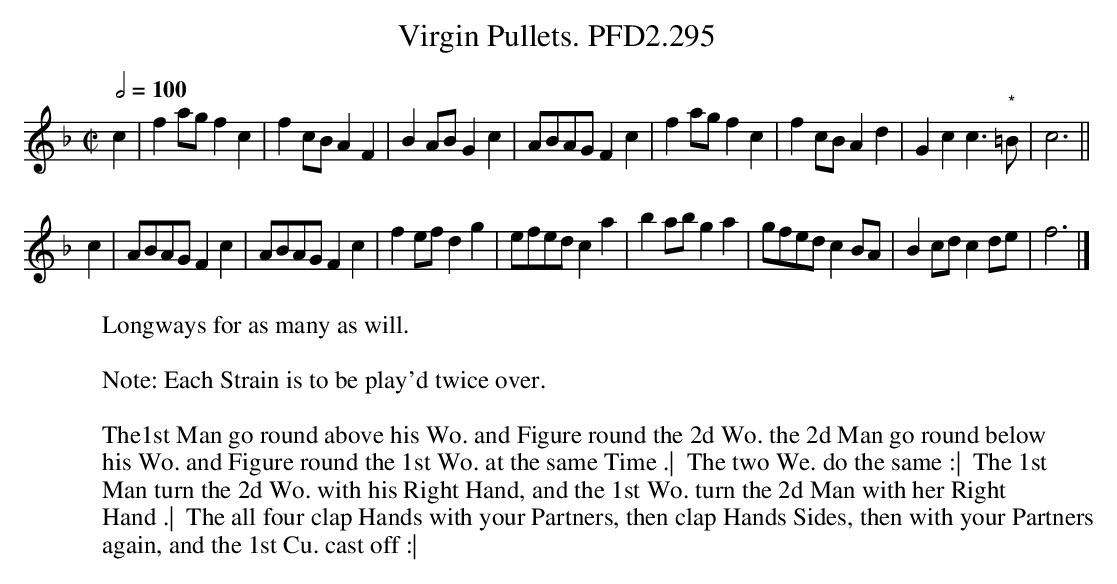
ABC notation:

X:1
T:Virgin Pullets. PFD2.295
W:Longways for as many as will.
L:1/4
M:C|
Q:1/2=100
K:F
c|fa/g/ fc|f c/B/ AF|BA/B/ Gc|A/B/A/G/ Fc|f a/g/ fc|f c/B/ Ad|Gcc>"*"=B|c3||
c|A/B/A/G/ Fc|A/B/A/G/ Fc|f e/f/ dg|e/f/e/d/ ca|b a/b/ ga|g/f/e/d/ c B/A/|B c/d/ c d/e/|f3 |]
W:
W: Note: Each Strain is to be play'd twice over.
W:
W: The1st Man go round above his Wo. and Figure round the 2d Wo. the 2d Man go round below
W: his Wo. and Figure round the 1st Wo. at the same Time .|  The two We. do the same :|  The 1st
W: Man turn the 2d Wo. with his Right Hand, and the 1st Wo. turn the 2d Man with her Right
W: Hand .|  The all four clap Hands with your Partners, then clap Hands Sides, then with your Partners
W: again, and the 1st Cu. cast off :|
